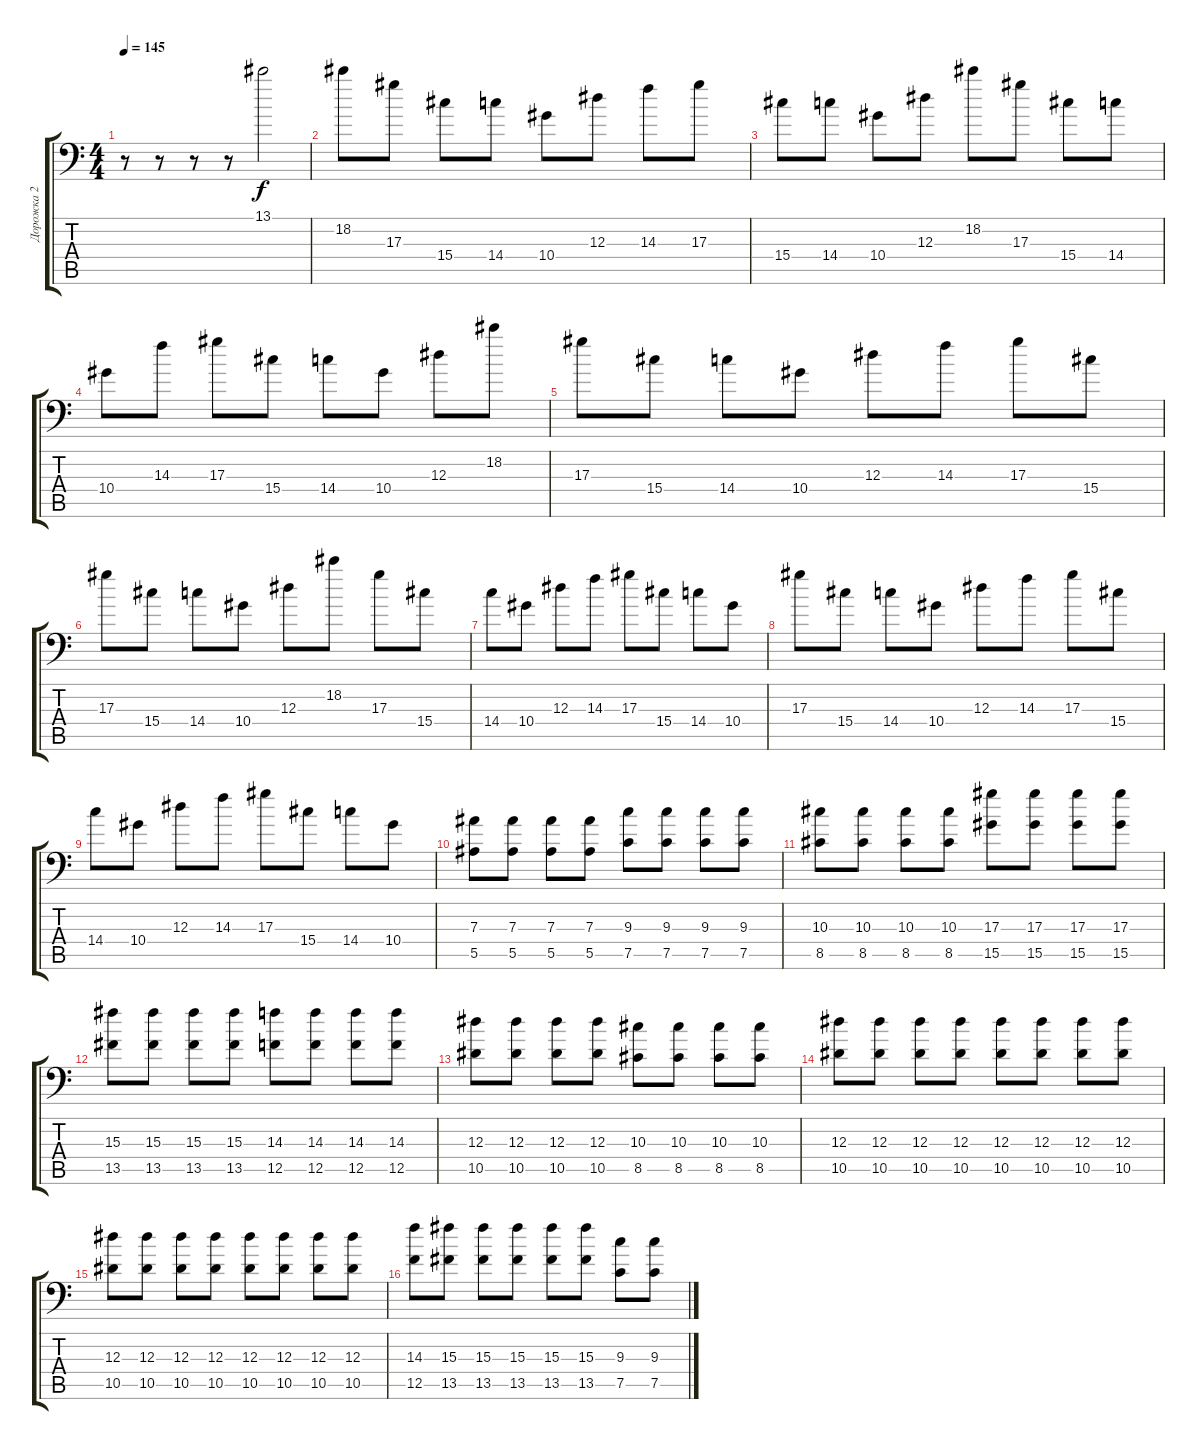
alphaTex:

\track ("Дорожка 2" "Дорожка 2") {instrument distortionguitar}
\staff {score tabs}
\tuning (C4 G3 Eb3 Bb2 F2 Bb1) {hide}
\ts (4 4)
\tempo 145
\clef f4
\ks c
r.8{dy f} r.8 r.8 r.8 13.1.2 |
18.2.8 17.3.8 15.4.8 14.4.8 10.4.8 12.3.8 14.3.8 17.3.8 |
15.4.8 14.4.8 10.4.8 12.3.8 18.2.8 17.3.8 15.4.8 14.4.8 |
10.4.8 14.3.8 17.3.8 15.4.8 14.4.8 10.4.8 12.3.8 18.2.8 |
17.3.8 15.4.8 14.4.8 10.4.8 12.3.8 14.3.8 17.3.8 15.4.8 |
17.3.8 15.4.8 14.4.8 10.4.8 12.3.8 18.2.8 17.3.8 15.4.8 |
14.4.8 10.4.8 12.3.8 14.3.8 17.3.8 15.4.8 14.4.8 10.4.8 |
17.3.8 15.4.8 14.4.8 10.4.8 12.3.8 14.3.8 17.3.8 15.4.8 |
14.4.8 10.4.8 12.3.8 14.3.8 17.3.8 15.4.8 14.4.8 10.4.8 |
(7.3 5.5).8 (7.3 5.5).8 (7.3 5.5).8 (7.3 5.5).8 (9.3 7.5).8 (9.3 7.5).8 (9.3 7.5).8 (9.3 7.5).8 |
(10.3 8.5).8 (10.3 8.5).8 (10.3 8.5).8 (10.3 8.5).8 (17.3 15.5).8 (17.3 15.5).8 (17.3 15.5).8 (17.3 15.5).8 |
(15.3 13.5).8 (15.3 13.5).8 (15.3 13.5).8 (15.3 13.5).8 (14.3 12.5).8 (14.3 12.5).8 (14.3 12.5).8 (14.3 12.5).8 |
(12.3 10.5).8 (12.3 10.5).8 (12.3 10.5).8 (12.3 10.5).8 (10.3 8.5).8 (10.3 8.5).8 (10.3 8.5).8 (10.3 8.5).8 |
(12.3 10.5).8 (12.3 10.5).8 (12.3 10.5).8 (12.3 10.5).8 (12.3 10.5).8 (12.3 10.5).8 (12.3 10.5).8 (12.3 10.5).8 |
(12.3 10.5).8 (12.3 10.5).8 (12.3 10.5).8 (12.3 10.5).8 (12.3 10.5).8 (12.3 10.5).8 (12.3 10.5).8 (12.3 10.5).8 |
(14.3 12.5).8 (15.3 13.5).8 (15.3 13.5).8 (15.3 13.5).8 (15.3 13.5).8 (15.3 13.5).8 (9.3 7.5).8 (9.3 7.5).8
